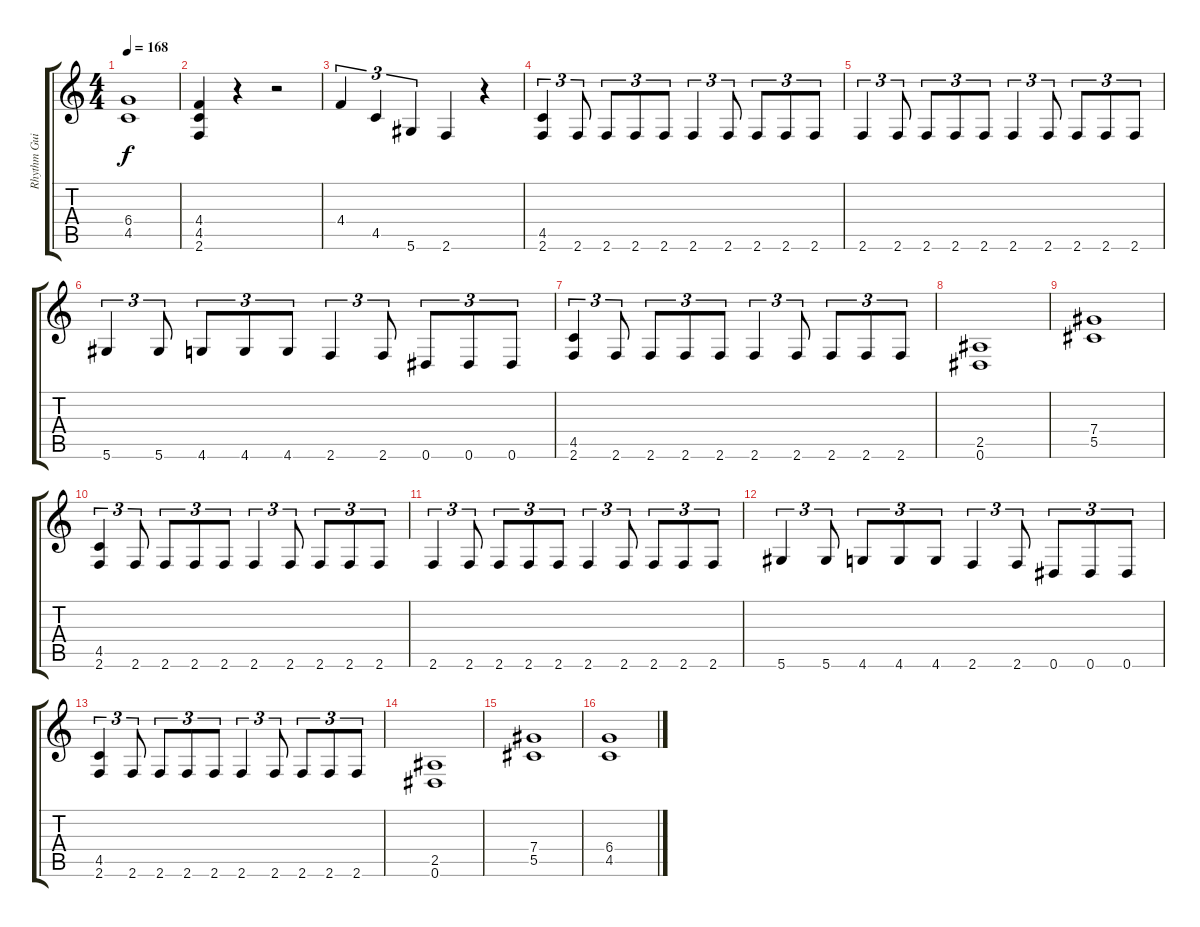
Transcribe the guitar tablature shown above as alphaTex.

\track ("Rhythm Guitar " "Rhythm Gui") {instrument distortionguitar}
\staff {score tabs}
\tuning (Eb4 Bb3 Gb3 Db3 Ab2 Eb2) {hide}
\ts (4 4)
\tempo 168
\clef g2
\ks c
(6.4 4.5).1{dy f} |
(4.4 4.5 2.6).4 r.4 r.2 |
4.4.4{tu (3 2)} 4.5.4{tu (3 2)} 5.6.4{tu (3 2)} 2.6.4 r.4 |
(4.5 2.6).4{tu (3 2)} 2.6.8{tu (3 2)} 2.6.8{tu (3 2)} 2.6.8{tu (3 2)} 2.6.8{tu (3 2)} 2.6.4{tu (3 2)} 2.6.8{tu (3 2)} 2.6.8{tu (3 2)} 2.6.8{tu (3 2)} 2.6.8{tu (3 2)} |
2.6.4{tu (3 2)} 2.6.8{tu (3 2)} 2.6.8{tu (3 2)} 2.6.8{tu (3 2)} 2.6.8{tu (3 2)} 2.6.4{tu (3 2)} 2.6.8{tu (3 2)} 2.6.8{tu (3 2)} 2.6.8{tu (3 2)} 2.6.8{tu (3 2)} |
5.6.4{tu (3 2)} 5.6.8{tu (3 2)} 4.6.8{tu (3 2)} 4.6.8{tu (3 2)} 4.6.8{tu (3 2)} 2.6.4{tu (3 2)} 2.6.8{tu (3 2)} 0.6.8{tu (3 2)} 0.6.8{tu (3 2)} 0.6.8{tu (3 2)} |
(4.5 2.6).4{tu (3 2)} 2.6.8{tu (3 2)} 2.6.8{tu (3 2)} 2.6.8{tu (3 2)} 2.6.8{tu (3 2)} 2.6.4{tu (3 2)} 2.6.8{tu (3 2)} 2.6.8{tu (3 2)} 2.6.8{tu (3 2)} 2.6.8{tu (3 2)} |
(2.5 0.6).1 |
(7.4 5.5).1 |
(4.5 2.6).4{tu (3 2)} 2.6.8{tu (3 2)} 2.6.8{tu (3 2)} 2.6.8{tu (3 2)} 2.6.8{tu (3 2)} 2.6.4{tu (3 2)} 2.6.8{tu (3 2)} 2.6.8{tu (3 2)} 2.6.8{tu (3 2)} 2.6.8{tu (3 2)} |
2.6.4{tu (3 2)} 2.6.8{tu (3 2)} 2.6.8{tu (3 2)} 2.6.8{tu (3 2)} 2.6.8{tu (3 2)} 2.6.4{tu (3 2)} 2.6.8{tu (3 2)} 2.6.8{tu (3 2)} 2.6.8{tu (3 2)} 2.6.8{tu (3 2)} |
5.6.4{tu (3 2)} 5.6.8{tu (3 2)} 4.6.8{tu (3 2)} 4.6.8{tu (3 2)} 4.6.8{tu (3 2)} 2.6.4{tu (3 2)} 2.6.8{tu (3 2)} 0.6.8{tu (3 2)} 0.6.8{tu (3 2)} 0.6.8{tu (3 2)} |
(4.5 2.6).4{tu (3 2)} 2.6.8{tu (3 2)} 2.6.8{tu (3 2)} 2.6.8{tu (3 2)} 2.6.8{tu (3 2)} 2.6.4{tu (3 2)} 2.6.8{tu (3 2)} 2.6.8{tu (3 2)} 2.6.8{tu (3 2)} 2.6.8{tu (3 2)} |
(2.5 0.6).1 |
(7.4 5.5).1 |
(6.4 4.5).1
